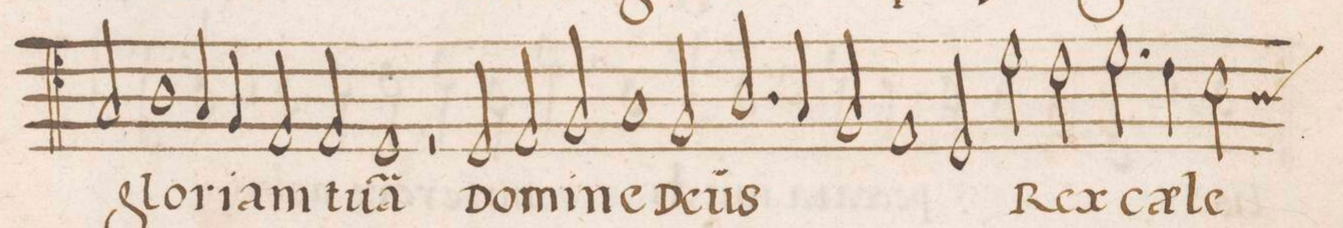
**kern	**text
*I"TENOR	*
*clefC4	*
*k[]	*
*met(c|)	*
*M2/1	*
2G/	.
1A	glo-
=22-	=22-
4G/	-ri-
4F/	.
2E/	-am
2E/	tu-
=23-	=23-
1D	-a(m)
2r	.
2D/	Do-
=24-	=24-
2E/	-mi-
2F/	-ne
1G	De-
=25-	=25-
2F/	.
2.A/	-us
4G/	.
2F/	.
=26-	=26-
1E	.
2D/	.
2d\	Rex
=27-	=27-
2c\	.
2.d\	c(ae)-
4c\	.
*custos:A	*
2B\	-le-
=28-	=28-
*-	*-
